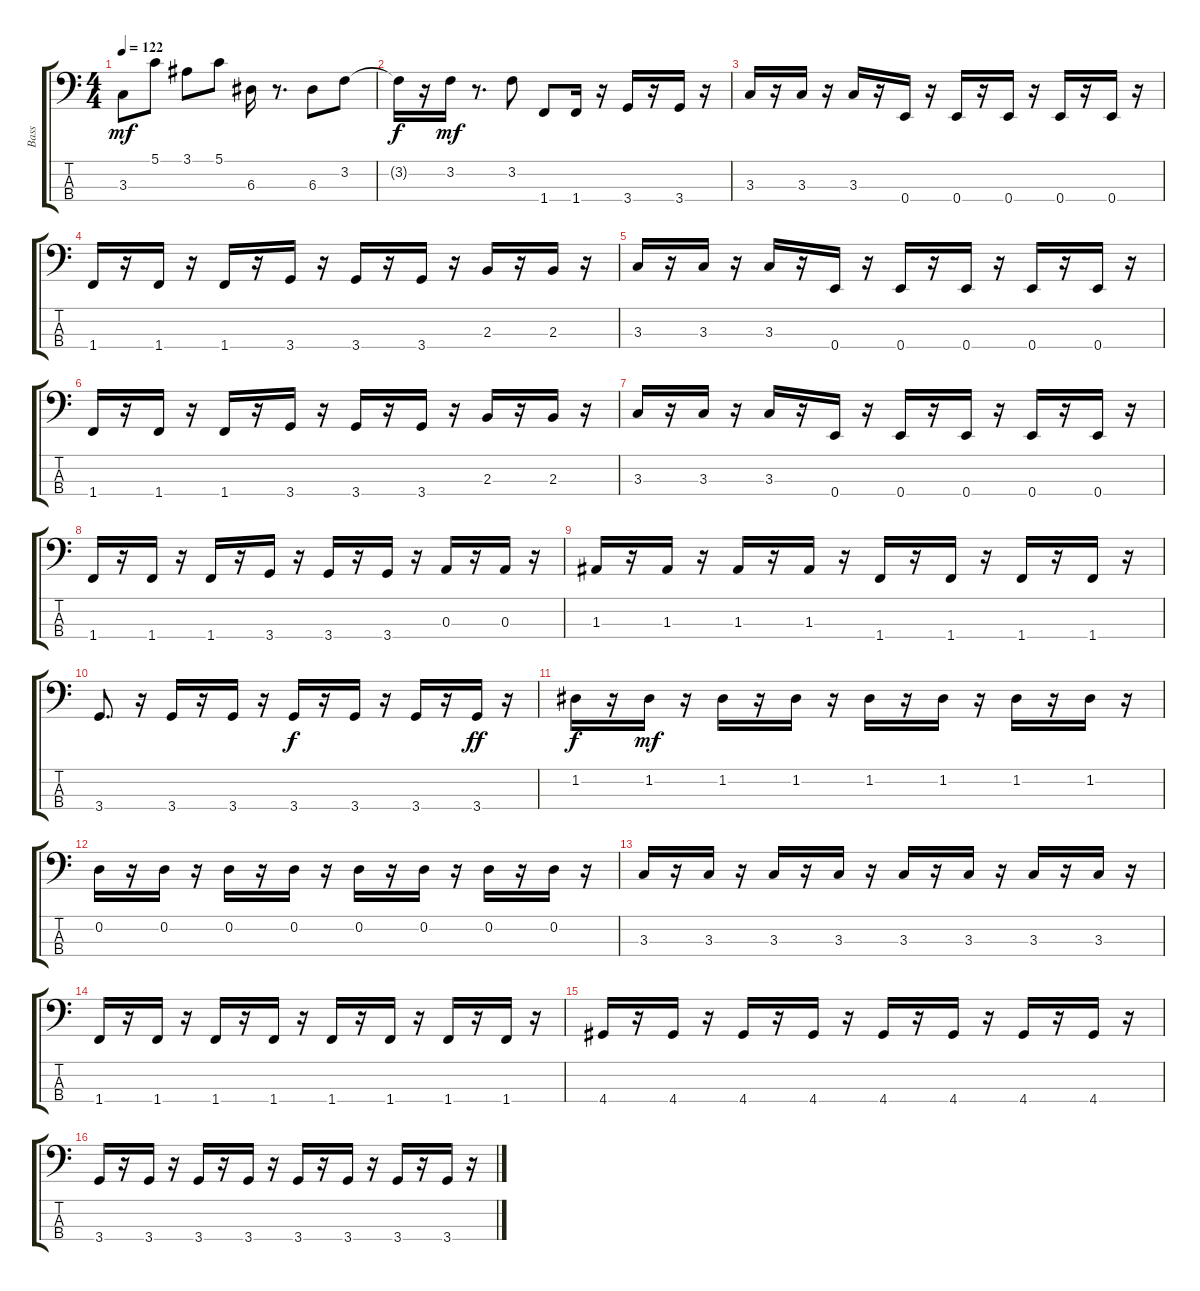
\track ("Bass" "Bass") {instrument acousticguitarsteel}
\staff {score tabs}
\tuning (G2 D2 A1 E1) {hide}
\ts (4 4)
\tempo 122
\clef f4
\ks c
3.3.8{dy mf} 5.1.8 3.1.8 5.1.8 6.3.16 r.8{d} 6.3.8 3.2.8 |
3.2{t}.16{dy f} r.16 3.2.16{dy mf} r.8{d} 3.2.8 1.4.8 1.4.16 r.16 3.4.16 r.16 3.4.16 r.16 |
3.3.16 r.16 3.3.16 r.16 3.3.16 r.16 0.4.16 r.16 0.4.16 r.16 0.4.16 r.16 0.4.16 r.16 0.4.16 r.16 |
1.4.16 r.16 1.4.16 r.16 1.4.16 r.16 3.4.16 r.16 3.4.16 r.16 3.4.16 r.16 2.3.16 r.16 2.3.16 r.16 |
3.3.16 r.16 3.3.16 r.16 3.3.16 r.16 0.4.16 r.16 0.4.16 r.16 0.4.16 r.16 0.4.16 r.16 0.4.16 r.16 |
1.4.16 r.16 1.4.16 r.16 1.4.16 r.16 3.4.16 r.16 3.4.16 r.16 3.4.16 r.16 2.3.16 r.16 2.3.16 r.16 |
3.3.16 r.16 3.3.16 r.16 3.3.16 r.16 0.4.16 r.16 0.4.16 r.16 0.4.16 r.16 0.4.16 r.16 0.4.16 r.16 |
1.4.16 r.16 1.4.16 r.16 1.4.16 r.16 3.4.16 r.16 3.4.16 r.16 3.4.16 r.16 0.3.16 r.16 0.3.16 r.16 |
1.3.16 r.16 1.3.16 r.16 1.3.16 r.16 1.3.16 r.16 1.4.16 r.16 1.4.16 r.16 1.4.16 r.16 1.4.16 r.16 |
3.4.8{d} r.16 3.4.16 r.16 3.4.16 r.16 3.4.16{dy f} r.16 3.4.16 r.16 3.4.16 r.16 3.4.16{dy ff} r.16 |
1.2.16{dy f} r.16 1.2.16{dy mf} r.16 1.2.16 r.16 1.2.16 r.16 1.2.16 r.16 1.2.16 r.16 1.2.16 r.16 1.2.16 r.16 |
0.2.16 r.16 0.2.16 r.16 0.2.16 r.16 0.2.16 r.16 0.2.16 r.16 0.2.16 r.16 0.2.16 r.16 0.2.16 r.16 |
3.3.16 r.16 3.3.16 r.16 3.3.16 r.16 3.3.16 r.16 3.3.16 r.16 3.3.16 r.16 3.3.16 r.16 3.3.16 r.16 |
1.4.16 r.16 1.4.16 r.16 1.4.16 r.16 1.4.16 r.16 1.4.16 r.16 1.4.16 r.16 1.4.16 r.16 1.4.16 r.16 |
4.4.16 r.16 4.4.16 r.16 4.4.16 r.16 4.4.16 r.16 4.4.16 r.16 4.4.16 r.16 4.4.16 r.16 4.4.16 r.16 |
3.4.16 r.16 3.4.16 r.16 3.4.16 r.16 3.4.16 r.16 3.4.16 r.16 3.4.16 r.16 3.4.16 r.16 3.4.16 r.16
